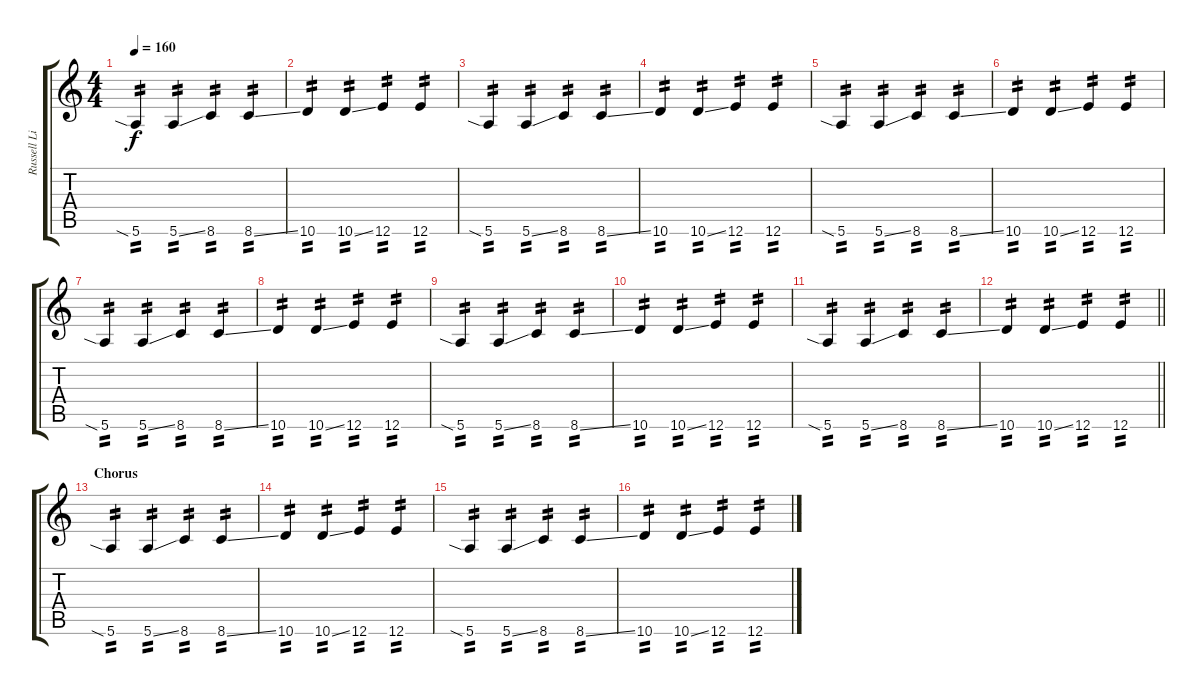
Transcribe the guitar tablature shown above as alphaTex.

\track ("Russell Lissack - Guitar" "Russell Li") {instrument distortionguitar}
\staff {score tabs}
\tuning (E4 B3 G3 D3 A2 E2) {hide}
\ts (4 4)
\tempo 160
\clef g2
\ks c
5.6{sia}.4{tp 2 dy f} 5.6{ss}.4{tp 2} 8.6.4{tp 2} 8.6{ss}.4{tp 2} |
10.6.4{tp 2} 10.6{ss}.4{tp 2} 12.6.4{tp 2} 12.6.4{tp 2} |
5.6{sia}.4{tp 2} 5.6{ss}.4{tp 2} 8.6.4{tp 2} 8.6{ss}.4{tp 2} |
10.6.4{tp 2} 10.6{ss}.4{tp 2} 12.6.4{tp 2} 12.6.4{tp 2} |
5.6{sia}.4{tp 2} 5.6{ss}.4{tp 2} 8.6.4{tp 2} 8.6{ss}.4{tp 2} |
10.6.4{tp 2} 10.6{ss}.4{tp 2} 12.6.4{tp 2} 12.6.4{tp 2} |
5.6{sia}.4{tp 2} 5.6{ss}.4{tp 2} 8.6.4{tp 2} 8.6{ss}.4{tp 2} |
10.6.4{tp 2} 10.6{ss}.4{tp 2} 12.6.4{tp 2} 12.6.4{tp 2} |
5.6{sia}.4{tp 2} 5.6{ss}.4{tp 2} 8.6.4{tp 2} 8.6{ss}.4{tp 2} |
10.6.4{tp 2} 10.6{ss}.4{tp 2} 12.6.4{tp 2} 12.6.4{tp 2} |
5.6{sia}.4{tp 2} 5.6{ss}.4{tp 2} 8.6.4{tp 2} 8.6{ss}.4{tp 2} |
\barLineRight lightlight
10.6.4{tp 2} 10.6{ss}.4{tp 2} 12.6.4{tp 2} 12.6.4{tp 2} |
\section ("" "Chorus")
5.6{sia}.4{tp 2} 5.6{ss}.4{tp 2} 8.6.4{tp 2} 8.6{ss}.4{tp 2} |
10.6.4{tp 2} 10.6{ss}.4{tp 2} 12.6.4{tp 2} 12.6.4{tp 2} |
5.6{sia}.4{tp 2} 5.6{ss}.4{tp 2} 8.6.4{tp 2} 8.6{ss}.4{tp 2} |
10.6.4{tp 2} 10.6{ss}.4{tp 2} 12.6.4{tp 2} 12.6.4{tp 2}
